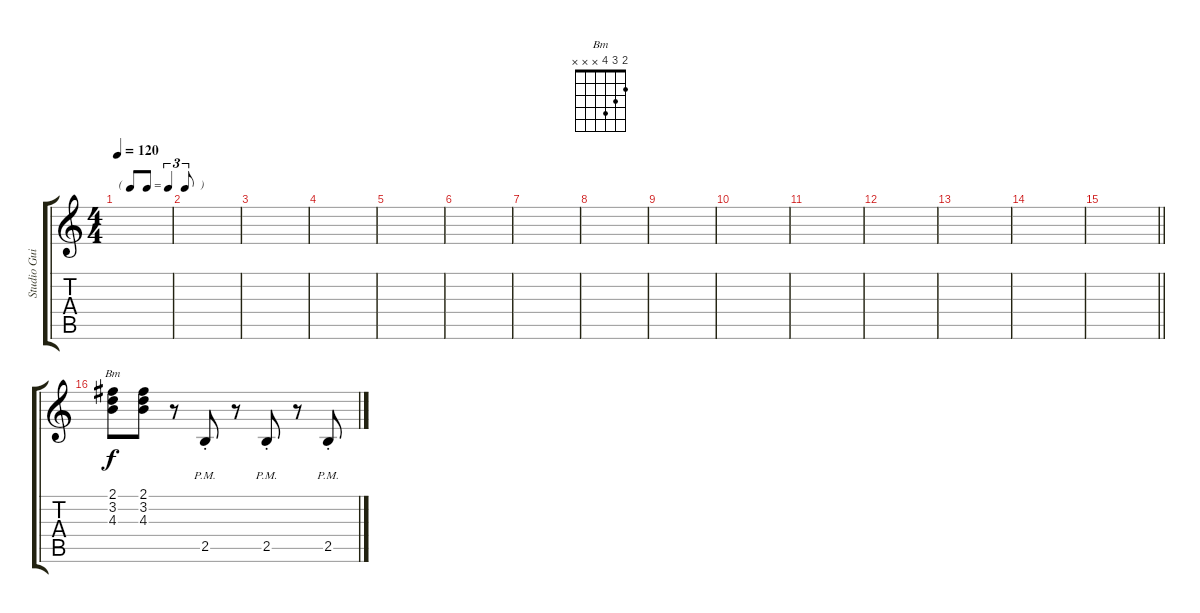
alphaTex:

\track ("Studio Guitar 1" "Studio Gui") {instrument electricguitarjazz}
\staff {score tabs}
\tuning (E4 B3 G3 D3 A2 E2) {hide}
\chord ("Bm" 2 3 4 x x x)
\ts (4 4)
\tf triplet8th
\tempo 120
\clef g2
\ks c
|
|
|
|
|
|
|
|
|
|
|
|
|
|
\barLineRight lightlight
|
(2.1 3.2 4.3).8{ch "Bm"} (2.1 3.2 4.3).8 r.8 2.5{pm st}.8 r.8 2.5{pm st}.8 r.8 2.5{pm st}.8
